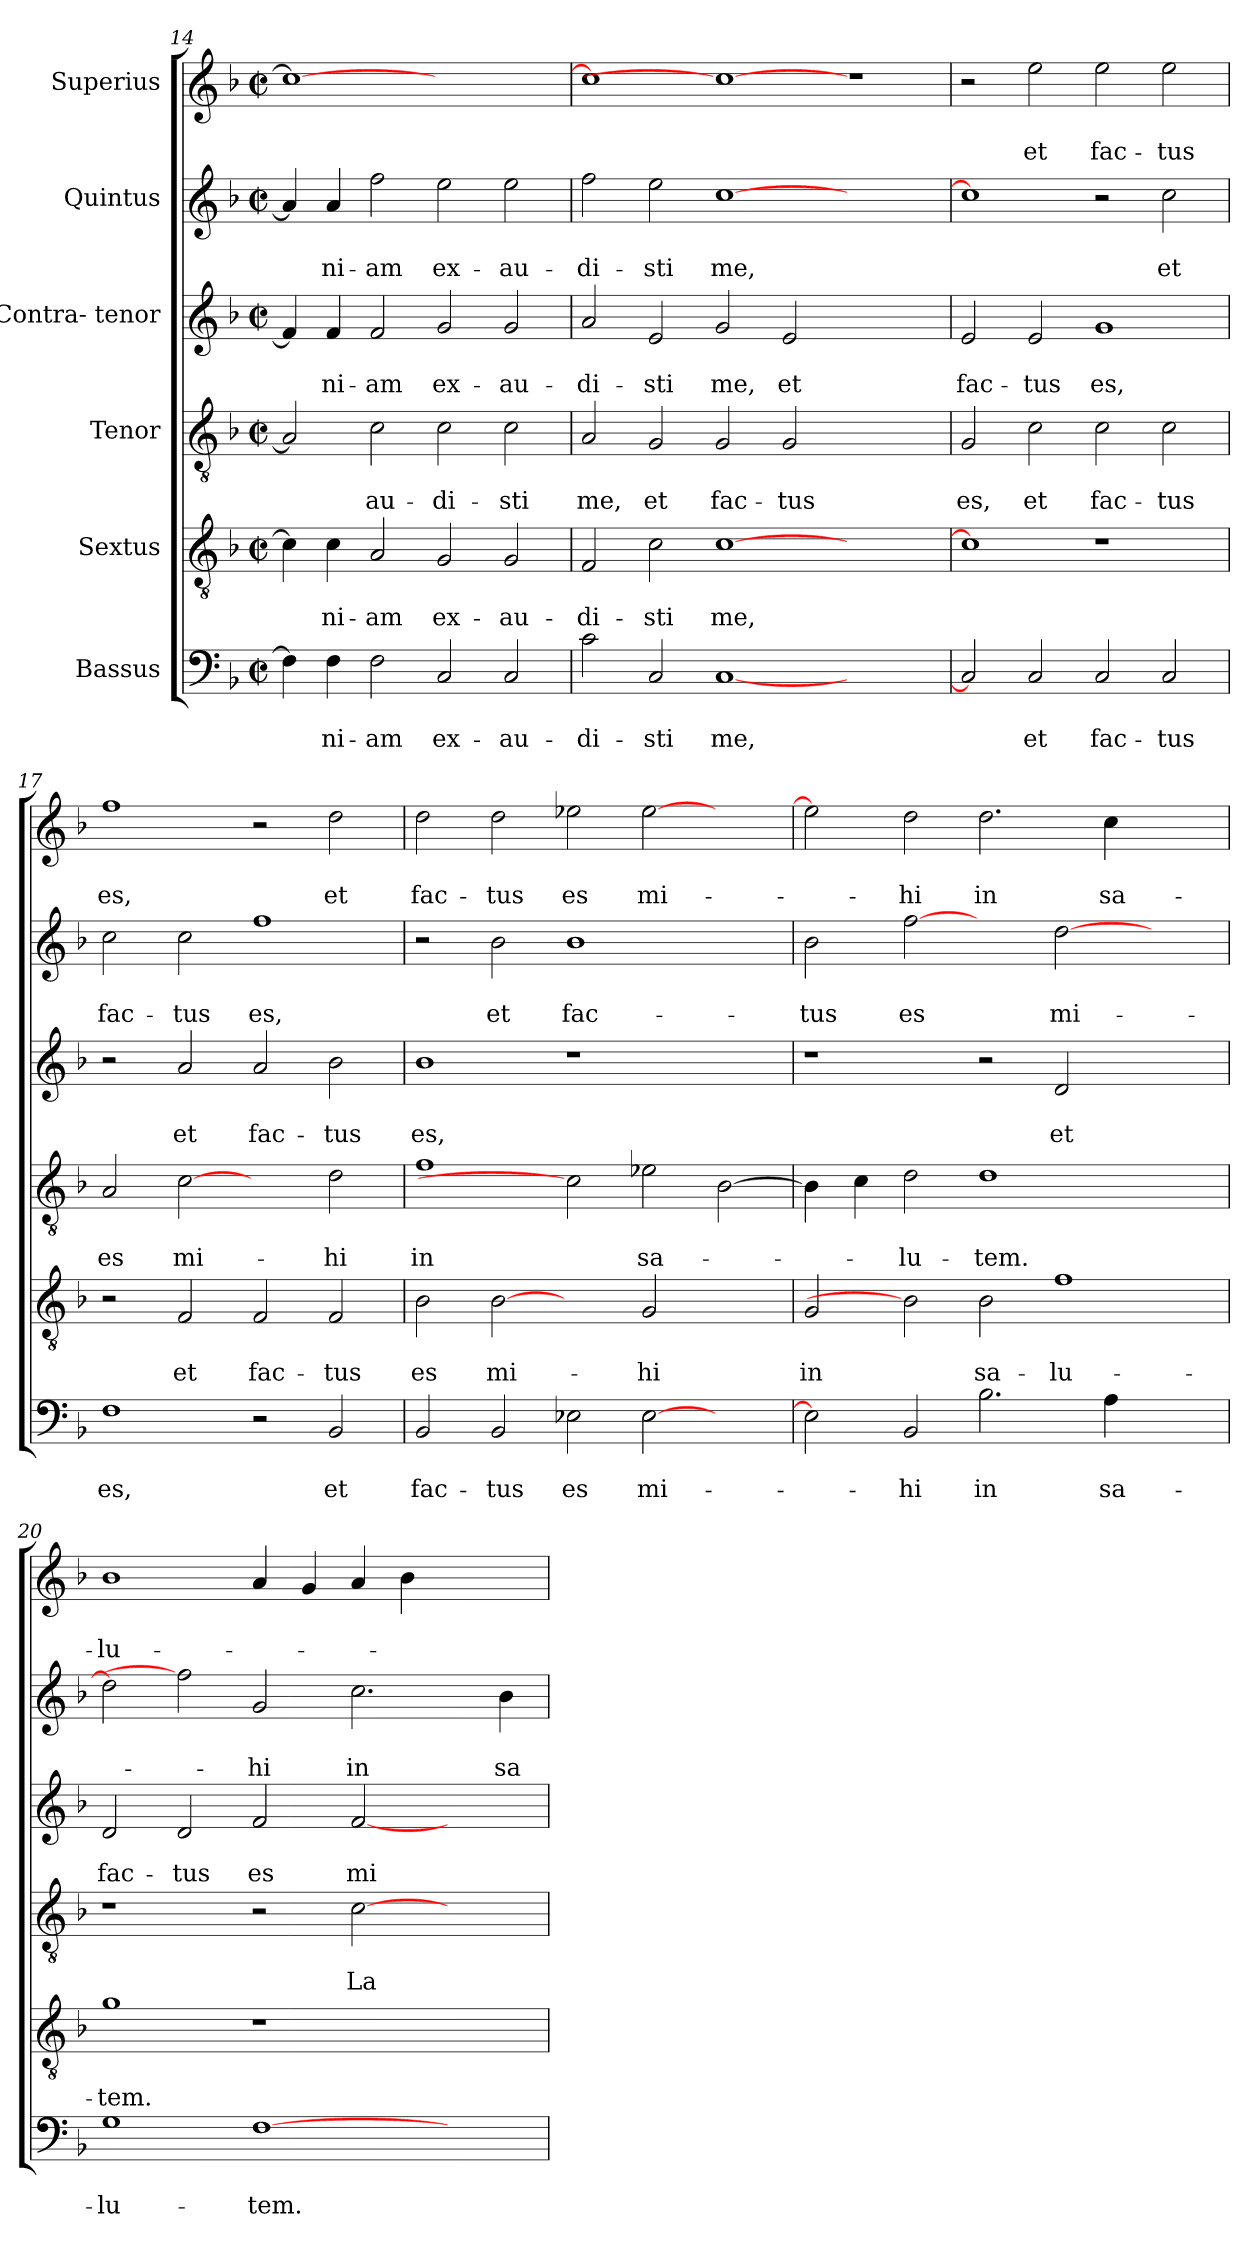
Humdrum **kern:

**kern	**text	**text	**kern	**text	**text	**kern	**text	**text	**kern	**text	**text	**kern	**text	**text	**kern	**text	**text
*part6	*part6	*part6	*part5	*part5	*part5	*part4	*part4	*part4	*part3	*part3	*part3	*part2	*part2	*part2	*part1	*part1	*part1
*staff6	*staff6	*staff6	*staff5	*staff5	*staff5	*staff4	*staff4	*staff4	*staff3	*staff3	*staff3	*staff2	*staff2	*staff2	*staff1	*staff1	*staff1
*I"Bassus	*	*	*I"Sextus	*	*	*I"Tenor	*	*	*I"Contra- tenor	*	*	*I"Quintus	*	*	*I"Superius	*	*
*clefF4	*	*	*clefGv2	*	*	*clefGv2	*	*	*clefG2	*	*	*clefG2	*	*	*clefG2	*	*
*k[b-]	*	*	*k[b-]	*	*	*k[b-]	*	*	*k[b-]	*	*	*k[b-]	*	*	*k[b-]	*	*
*F:	*	*	*F:	*	*	*F:	*	*	*F:	*	*	*F:	*	*	*F:	*	*
*M2/2	*	*	*M2/2	*	*	*M2/2	*	*	*M2/2	*	*	*M2/2	*	*	*M2/2	*	*
*met(c|)	*	*	*met(c|)	*	*	*met(c|)	*	*	*met(c|)	*	*	*met(c|)	*	*	*met(c|)	*	*
=14	=14	=14	=14	=14	=14	=14	=14	=14	=14	=14	=14	=14	=14	=14	=14	=14	=14
4F\]	.	.	4c\]	.	.	2A/]	.	.	4f/]	.	.	4a/]	.	.	1cc_	.	.
!	!	!LO:LY:b	!	!	!LO:LY:b	!	!	!	!	!	!LO:LY:b	!	!	!LO:LY:b	!	!	!
4F\	.	-ni-	4c\	.	-ni-	.	.	.	4f/	.	-ni-	4a/	.	-ni-	.	.	.
!	!	!LO:LY:b	!	!	!LO:LY:b	!	!	!LO:LY:b	!	!	!LO:LY:b	!	!	!LO:LY:b	!	!	!
2F\	.	-am	2A/	.	-am	2c\	.	-au-	2f/	.	-am	2ff\	.	-am	.	.	.
!	!	!LO:LY:b	!	!	!LO:LY:b	!	!	!LO:LY:b	!	!	!LO:LY:b	!	!	!LO:LY:b	!	!	!
2C/	.	ex-	2G/	.	ex-	2c\	.	-di-	2g/	.	ex-	2ee\	.	ex-	1ryy	.	.
!	!	!LO:LY:b	!	!	!LO:LY:b	!	!	!LO:LY:b	!	!	!LO:LY:b	!	!	!LO:LY:b	!	!	!
2C/	.	-au-	2G/	.	-au-	2c\	.	-sti	2g/	.	-au-	2ee\	.	-au-	.	.	.
=15	=15	=15	=15	=15	=15	=15	=15	=15	=15	=15	=15	=15	=15	=15	=15	=15	=15
!	!	!LO:LY:b	!	!	!LO:LY:b	!	!	!LO:LY:b	!	!	!LO:LY:b	!	!	!LO:LY:b	!	!	!
2c\	.	-di-	2F/	.	-di-	2A/	.	me,	2a/	.	-di-	2ff\	.	-di-	1cc]	.	.
!	!	!LO:LY:b	!	!	!LO:LY:b	!	!	!LO:LY:b	!	!	!LO:LY:b	!	!	!LO:LY:b	!	!	!
2C/	.	-sti	2c\	.	-sti	2G/	.	et	2e/	.	-sti	2ee\	.	-sti	.	.	.
!	!	!LO:LY:b	!	!	!LO:LY:b	!	!	!LO:LY:b	!	!	!LO:LY:b	!	!	!LO:LY:b	!	!	!
[1C	.	me,	[1c	.	me,	2G/	.	fac-	2g/	.	me,	[1cc	.	me,	1cc_	.	.
!	!	!	!	!	!	!	!	!LO:LY:b	!	!	!LO:LY:b	!	!	!	!	!	!
.	.	.	.	.	.	2G/	.	-tus	2e/	.	et	.	.	.	.	.	.
1ryy	.	.	1ryy	.	.	1ryy	.	.	1ryy	.	.	1ryy	.	.	1r	.	.
=16	=16	=16	=16	=16	=16	=16	=16	=16	=16	=16	=16	=16	=16	=16	=16	=16	=16
!	!	!	!	!	!	!	!	!LO:LY:b	!	!	!LO:LY:b	!	!	!	!	!	!
2C/]	.	.	1c]	.	.	2G/	.	es,	2e/	.	fac-	1cc]	.	.	2r	.	.
!	!	!LO:LY:b	!	!	!	!	!	!LO:LY:b	!	!	!LO:LY:b	!	!	!	!	!	!LO:LY:b
2C/	.	et	.	.	.	2c\	.	et	2e/	.	-tus	.	.	.	2ee\	.	et
!	!	!LO:LY:b	!	!	!	!	!	!LO:LY:b	!	!	!LO:LY:b	!	!	!	!	!	!LO:LY:b
2C/	.	fac-	1r	.	.	2c\	.	fac-	1g	.	es,	2r	.	.	2ee\	.	fac-
!	!	!LO:LY:b	!	!	!	!	!	!LO:LY:b	!	!	!	!	!	!LO:LY:b	!	!	!LO:LY:b
2C/	.	-tus	.	.	.	2c\	.	-tus	.	.	.	2cc\	.	et	2ee\	.	-tus
!!LO:LB:g=z
=17	=17	=17	=17	=17	=17	=17	=17	=17	=17	=17	=17	=17	=17	=17	=17	=17	=17
!	!	!LO:LY:b	!	!	!	!	!	!LO:LY:b	!	!	!	!	!	!LO:LY:b	!	!	!LO:LY:b
1F	.	es,	2r	.	.	2A/	.	es	2r	.	.	2cc\	.	fac-	1ff	.	es,
!	!	!	!	!	!LO:LY:b	!	!	!LO:LY:b	!	!	!LO:LY:b	!	!	!LO:LY:b	!	!	!
.	.	.	2F/	.	et	[2c	.	mi-	2a/	.	et	2cc\	.	-tus	.	.	.
!	!	!	!	!	!LO:LY:b	!	!	!	!	!	!LO:LY:b	!	!	!LO:LY:b	!	!	!
2r	.	.	2F/	.	fac-	2ryy	.	.	2a/	.	fac-	1ff	.	es,	2r	.	.
!	!	!LO:LY:b	!	!	!LO:LY:b	!	!	!LO:LY:b	!	!	!LO:LY:b	!	!	!	!	!	!LO:LY:b
2BB-/	.	et	2F/	.	-tus	2d\	.	-hi	2b-\	.	-tus	.	.	.	2dd\	.	et
=18	=18	=18	=18	=18	=18	=18	=18	=18	=18	=18	=18	=18	=18	=18	=18	=18	=18
!	!	!LO:LY:b	!	!	!LO:LY:b	!	!	!LO:LY:b	!	!	!LO:LY:b	!	!	!	!	!	!LO:LY:b
2BB-/	.	fac-	2B-\	.	es	1f	.	in	1b-	.	es,	2r	.	.	2dd\	.	fac-
!	!	!LO:LY:b	!	!	!LO:LY:b	!	!	!	!	!	!	!	!	!LO:LY:b	!	!	!LO:LY:b
2BB-/	.	-tus	[2B-	.	mi-	.	.	.	.	.	.	2b-\	.	et	2dd\	.	-tus
!	!	!LO:LY:b	!	!	!	!	!	!	!	!	!	!	!	!LO:LY:b	!	!	!LO:LY:b
2E-\	.	es	2ryy	.	.	2c]	.	.	1r	.	.	1b-	.	fac-	2ee-X\	.	es
!	!	!LO:LY:b	!	!	!LO:LY:b	!	!	!LO:LY:b	!	!	!	!	!	!	!	!	!LO:LY:b
[2E-\	.	mi-	2G/	.	-hi	2e-X\	.	sa-	.	.	.	.	.	.	[2ee-\	.	mi-
2ryy	.	.	2ryy	.	.	[2B-\	.	.	2ryy	.	.	2ryy	.	.	2ryy	.	.
=19	=19	=19	=19	=19	=19	=19	=19	=19	=19	=19	=19	=19	=19	=19	=19	=19	=19
!	!	!	!	!	!LO:LY:b	!	!	!	!	!	!	!	!	!LO:LY:b	!	!	!
2E-\]	.	.	2G/	.	in	4B-\]	.	.	1r	.	.	2b-\	.	-tus	2ee-\]	.	.
.	.	.	.	.	.	4c\	.	.	.	.	.	.	.	.	.	.	.
!	!	!LO:LY:b	!	!	!	!	!	!LO:LY:b	!	!	!	!	!	!LO:LY:b	!	!	!LO:LY:b
2BB-/	.	-hi	2B-]	.	.	2d\	.	-lu-	.	.	.	[2ff	.	es	2dd\	.	-hi
!	!	!LO:LY:b	!	!	!LO:LY:b	!	!	!LO:LY:b	!	!	!	!	!	!	!	!	!LO:LY:b
2.B-\	.	in	2B-\	.	sa-	1d	.	-tem.	2r	.	.	2ryy	.	.	2.dd\	.	in
!	!	!	!	!	!LO:LY:b	!	!	!	!	!	!LO:LY:b	!	!	!LO:LY:b	!	!	!
.	.	.	1f	.	-lu-	.	.	.	2d/	.	et	[2dd\	.	mi-	.	.	.
!	!	!LO:LY:b	!	!	!	!	!	!	!	!	!	!	!	!	!	!	!LO:LY:b
4A\	.	sa-	.	.	.	.	.	.	.	.	.	.	.	.	4cc\	.	sa-
2ryy	.	.	.	.	.	2ryy	.	.	2ryy	.	.	2ryy	.	.	2ryy	.	.
=20	=20	=20	=20	=20	=20	=20	=20	=20	=20	=20	=20	=20	=20	=20	=20	=20	=20
!	!	!LO:LY:b	!	!	!LO:LY:b	!	!	!	!	!	!LO:LY:b	!	!	!	!	!	!LO:LY:b
1G	.	-lu-	1g	.	-tem.	1r	.	.	2d/	.	fac-	2dd\]	.	.	1b-	.	-lu-
!	!	!	!	!	!	!	!	!	!	!	!LO:LY:b	!	!	!	!	!	!
.	.	.	.	.	.	.	.	.	2d/	.	-tus	2ff]	.	.	.	.	.
!	!	!LO:LY:b	!	!	!	!	!	!	!	!	!LO:LY:b	!	!	!LO:LY:b	!	!	!
[1F	.	-tem.	1r	.	.	2r	.	.	2f/	.	es	2g/	.	-hi	4a/	.	.
.	.	.	.	.	.	.	.	.	.	.	.	.	.	.	4g/	.	.
!	!	!	!	!	!	!	!	!LO:LY:b	!	!	!LO:LY:b	!	!	!LO:LY:b	!	!	!
.	.	.	.	.	.	[2c\	.	La-	[2f/	.	mi-	2.cc\	.	in	4a/	.	.
.	.	.	.	.	.	.	.	.	.	.	.	.	.	.	4b-\	.	.
2ryy	.	.	2ryy	.	.	2ryy	.	.	2ryy	.	.	.	.	.	2ryy	.	.
!	!	!	!	!	!	!	!	!	!	!	!	!	!	!LO:LY:b	!	!	!
.	.	.	.	.	.	.	.	.	.	.	.	4b-\	.	sa-	.	.	.
=	=	=	=	=	=	=	=	=	=	=	=	=	=	=	=	=	=
*-	*-	*-	*-	*-	*-	*-	*-	*-	*-	*-	*-	*-	*-	*-	*-	*-	*-
